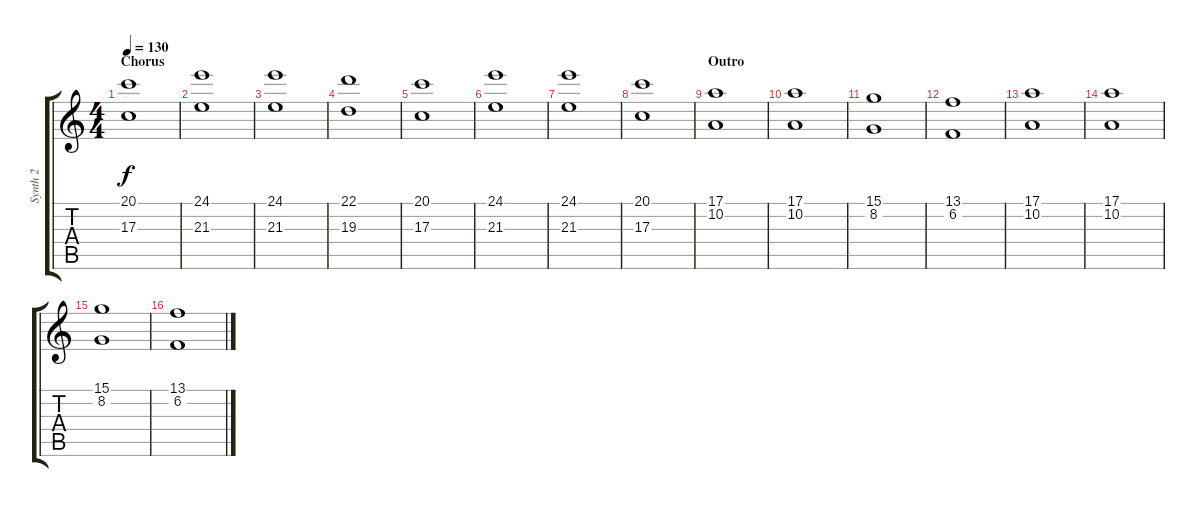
\track ("Synth 2" "Synth 2") {instrument synthstrings1}
\staff {score tabs}
\tuning (E4 B3 G3 D3 A2 E2) {hide}
\ts (4 4)
\section ("" "Chorus")
\tempo 130
\clef g2
\ks c
(20.1 17.3).1{dy f volume 10} |
(24.1 21.3).1{volume 10} |
(24.1 21.3).1{volume 10} |
(22.1 19.3).1{volume 10} |
(20.1 17.3).1{volume 10} |
(24.1 21.3).1{volume 10} |
(24.1 21.3).1{volume 10} |
(20.1 17.3).1{volume 10} |
\section ("" "Outro")
(17.1 10.2).1{volume 8} |
(17.1 10.2).1 |
(15.1 8.2).1 |
(13.1 6.2).1 |
(17.1 10.2).1 |
(17.1 10.2).1 |
(15.1 8.2).1 |
(13.1 6.2).1
